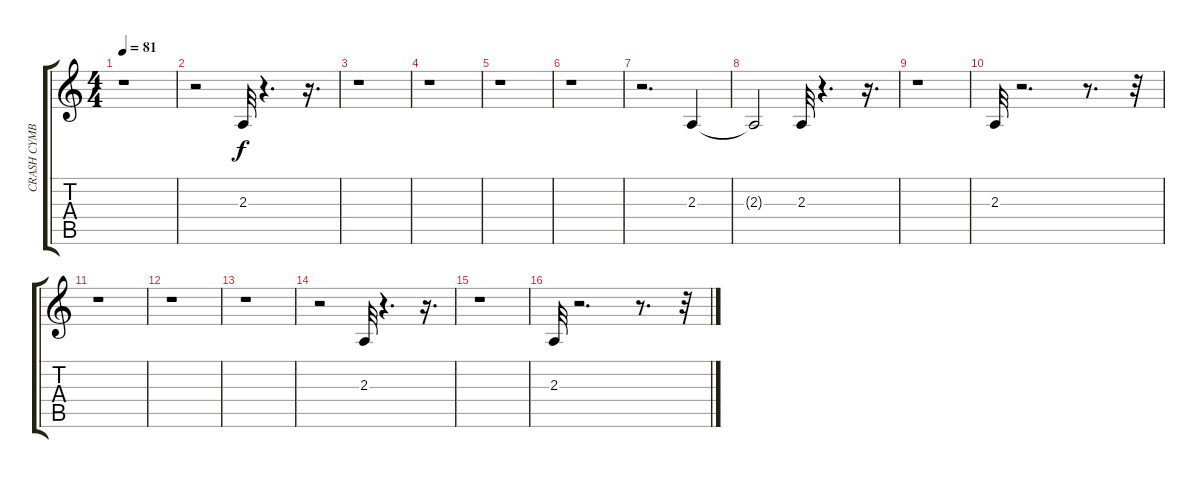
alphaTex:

\track ("CRASH CYMBAL." "CRASH CYMB") {instrument acousticgrandpiano}
\staff {score tabs}
\tuning (E4 B3 G3 D3 A2 E2) {hide}
\ts (4 4)
\tempo 81
\clef g2
\ks c
r.1{dy f} |
r.2 2.3.32 r.4{d} r.16{d} |
r.1 |
r.1 |
r.1 |
r.1 |
r.2{d} 2.3.4 |
2.3{t}.2 2.3.32 r.4{d} r.16{d} |
r.1 |
2.3.32 r.2{d} r.8{d} r.32 |
r.1 |
r.1 |
r.1 |
r.2 2.3.32 r.4{d} r.16{d} |
r.1 |
2.3.32 r.2{d} r.8{d} r.32
